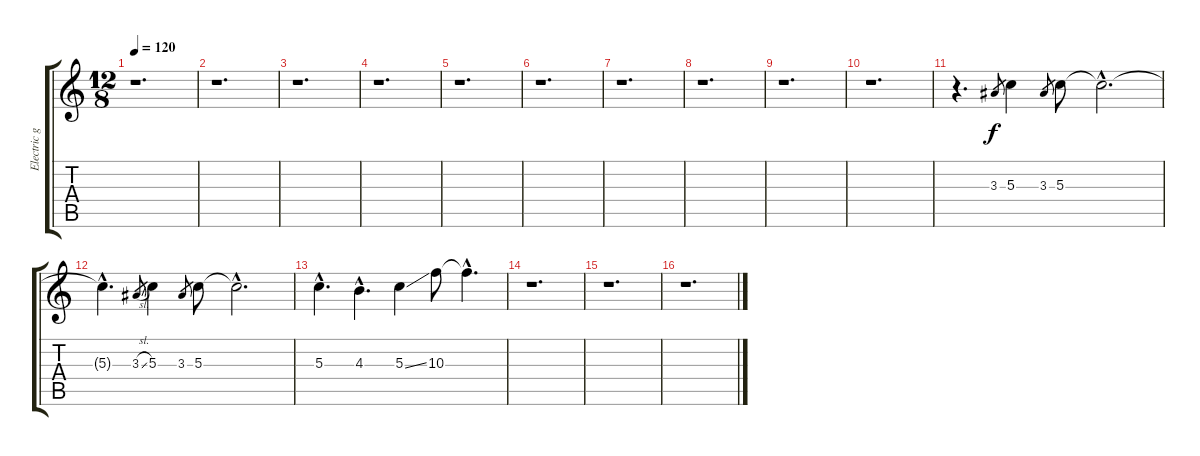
\track ("Electric guitar 5" "Electric g") {instrument overdrivenguitar}
\staff {score tabs}
\tuning (E4 B3 G3 D3 A2 E2) {hide}
\ts (12 8)
\tempo 120
\clef g2
\ks c
r.1{d dy f} |
r.1{d} |
r.1{d} |
r.1{d} |
r.1{d} |
r.1{d} |
r.1{d} |
r.1{d} |
r.1{d} |
r.1{d} |
r.4{d} 3.3.8{gr} 5.3.4 3.3.8{gr} 5.3.8 5.3{hac t}.2{d} |
5.3{hac t}.4{d} 3.3{sl}.8{gr} 5.3.4 3.3.8{gr} 5.3.8 5.3{hac t}.2{d} |
5.3{hac}.4{d} 4.3{hac}.4{d} 5.3{ss}.4 10.3.8 10.3{hac t}.4{d} |
r.1{d} |
r.1{d} |
r.1{d}
